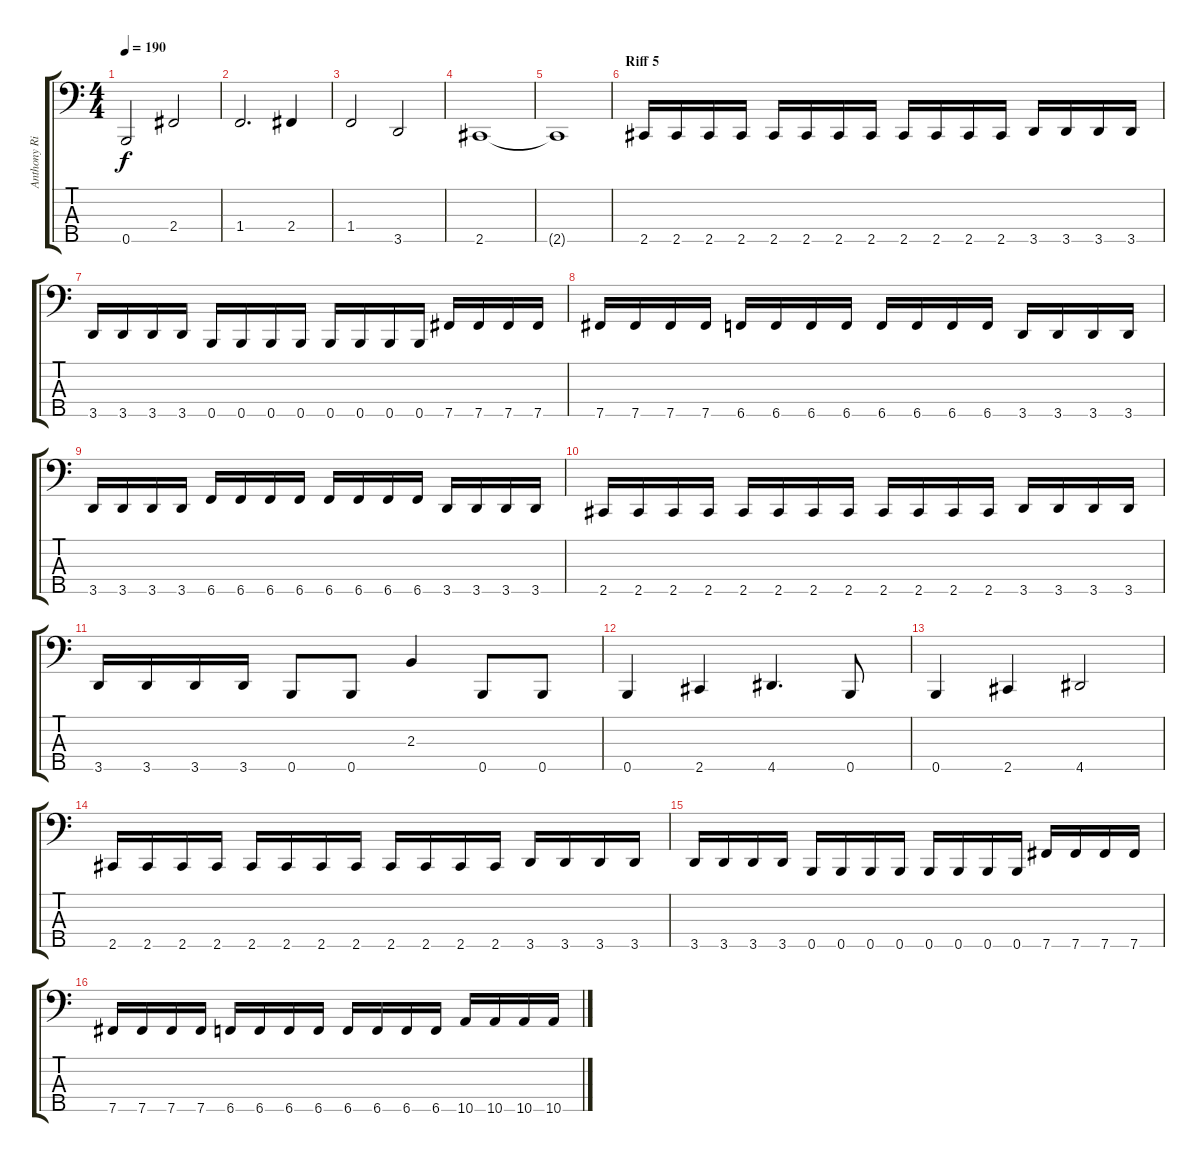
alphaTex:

\track ("Anthony Ridout" "Anthony Ri") {instrument electricbassfinger}
\staff {score tabs}
\tuning (G2 D2 A1 E1 B0) {hide}
\ts (4 4)
\tempo 190
\clef f4
\ks c
0.5{t}.2{dy f} 2.4.2 |
1.4.2{d} 2.4.4 |
1.4.2 3.5.2 |
2.5.1 |
2.5{t}.1 |
\section ("" "Riff 5")
2.5.16 2.5.16 2.5.16 2.5.16 2.5.16 2.5.16 2.5.16 2.5.16 2.5.16 2.5.16 2.5.16 2.5.16 3.5.16 3.5.16 3.5.16 3.5.16 |
3.5.16 3.5.16 3.5.16 3.5.16 0.5.16 0.5.16 0.5.16 0.5.16 0.5.16 0.5.16 0.5.16 0.5.16 7.5.16 7.5.16 7.5.16 7.5.16 |
7.5.16 7.5.16 7.5.16 7.5.16 6.5.16 6.5.16 6.5.16 6.5.16 6.5.16 6.5.16 6.5.16 6.5.16 3.5.16 3.5.16 3.5.16 3.5.16 |
3.5.16 3.5.16 3.5.16 3.5.16 6.5.16 6.5.16 6.5.16 6.5.16 6.5.16 6.5.16 6.5.16 6.5.16 3.5.16 3.5.16 3.5.16 3.5.16 |
2.5.16 2.5.16 2.5.16 2.5.16 2.5.16 2.5.16 2.5.16 2.5.16 2.5.16 2.5.16 2.5.16 2.5.16 3.5.16 3.5.16 3.5.16 3.5.16 |
3.5.16 3.5.16 3.5.16 3.5.16 0.5.8 0.5.8 2.3.4 0.5.8 0.5.8 |
0.5.4 2.5.4 4.5.4{d} 0.5.8 |
0.5.4 2.5.4 4.5.2 |
2.5.16 2.5.16 2.5.16 2.5.16 2.5.16 2.5.16 2.5.16 2.5.16 2.5.16 2.5.16 2.5.16 2.5.16 3.5.16 3.5.16 3.5.16 3.5.16 |
3.5.16 3.5.16 3.5.16 3.5.16 0.5.16 0.5.16 0.5.16 0.5.16 0.5.16 0.5.16 0.5.16 0.5.16 7.5.16 7.5.16 7.5.16 7.5.16 |
7.5.16 7.5.16 7.5.16 7.5.16 6.5.16 6.5.16 6.5.16 6.5.16 6.5.16 6.5.16 6.5.16 6.5.16 10.5.16 10.5.16 10.5.16 10.5.16
